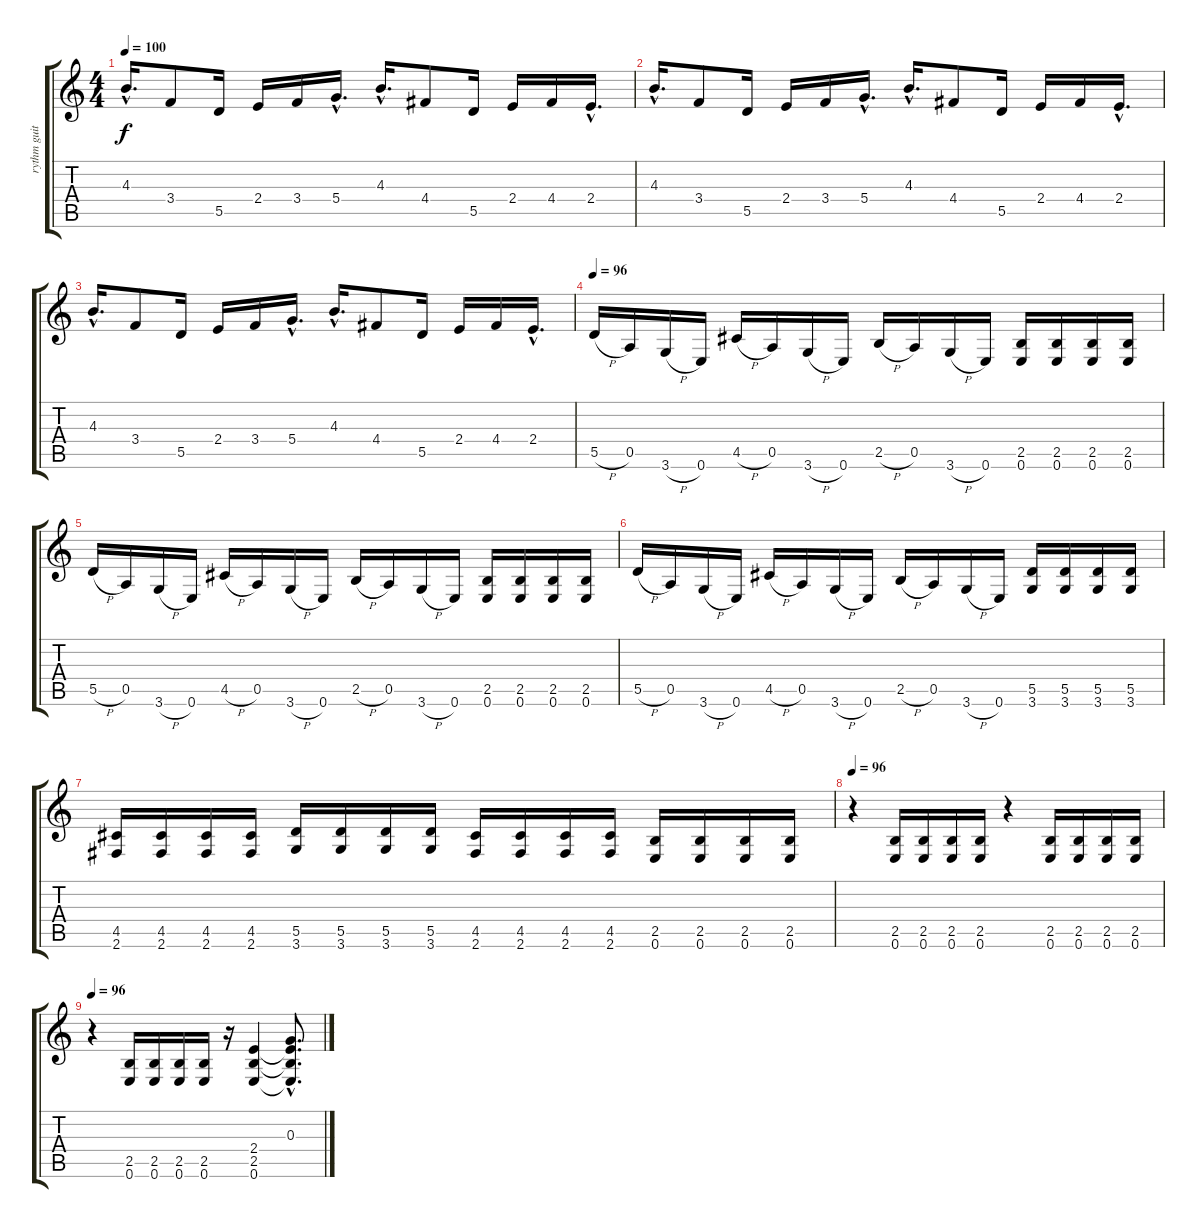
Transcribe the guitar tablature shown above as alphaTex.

\track ("rythm guitar" "rythm guit") {instrument overdrivenguitar}
\staff {score tabs}
\tuning (E4 B3 G3 D3 A2 E2) {hide}
\ts (4 4)
\tempo 100
\clef g2
\ks c
4.3{hac}.16{d dy f} 3.4.8 5.5.16 2.4.16 3.4.16 5.4{hac}.16{d} 4.3{hac}.16{d} 4.4.8 5.5.16 2.4.16 4.4.16 2.4{hac}.16{d} |
4.3{hac}.16{d} 3.4.8 5.5.16 2.4.16 3.4.16 5.4{hac}.16{d} 4.3{hac}.16{d} 4.4.8 5.5.16 2.4.16 4.4.16 2.4{hac}.16{d} |
4.3{hac}.16{d} 3.4.8 5.5.16 2.4.16 3.4.16 5.4{hac}.16{d} 4.3{hac}.16{d} 4.4.8 5.5.16 2.4.16 4.4.16 2.4{hac}.16{d} |
\tempo 96
5.5{h}.16 0.5.16 3.6{h}.16 0.6.16 4.5{h}.16 0.5.16 3.6{h}.16 0.6.16 2.5{h}.16 0.5.16 3.6{h}.16 0.6.16 (2.5 0.6).16 (2.5 0.6).16 (2.5 0.6).16 (2.5 0.6).16 |
5.5{h}.16 0.5.16 3.6{h}.16 0.6.16 4.5{h}.16 0.5.16 3.6{h}.16 0.6.16 2.5{h}.16 0.5.16 3.6{h}.16 0.6.16 (2.5 0.6).16 (2.5 0.6).16 (2.5 0.6).16 (2.5 0.6).16 |
5.5{h}.16 0.5.16 3.6{h}.16 0.6.16 4.5{h}.16 0.5.16 3.6{h}.16 0.6.16 2.5{h}.16 0.5.16 3.6{h}.16 0.6.16 (5.5 3.6).16 (5.5 3.6).16 (5.5 3.6).16 (5.5 3.6).16 |
(4.5 2.6).16 (4.5 2.6).16 (4.5 2.6).16 (4.5 2.6).16 (5.5 3.6).16 (5.5 3.6).16 (5.5 3.6).16 (5.5 3.6).16 (4.5 2.6).16 (4.5 2.6).16 (4.5 2.6).16 (4.5 2.6).16 (2.5 0.6).16 (2.5 0.6).16 (2.5 0.6).16 (2.5 0.6).16 |
\tempo 96
r.4 (2.5 0.6).16 (2.5 0.6).16 (2.5 0.6).16 (2.5 0.6).16 r.4 (2.5 0.6).16 (2.5 0.6).16 (2.5 0.6).16 (2.5 0.6).16 |
\tempo 96
r.4 (2.5 0.6).16 (2.5 0.6).16 (2.5 0.6).16 (2.5 0.6).16 r.16 (2.4 2.5 0.6).4 (0.3{hac} 2.4{hac t} 2.5{hac t} 0.6{hac t}).8{d}
